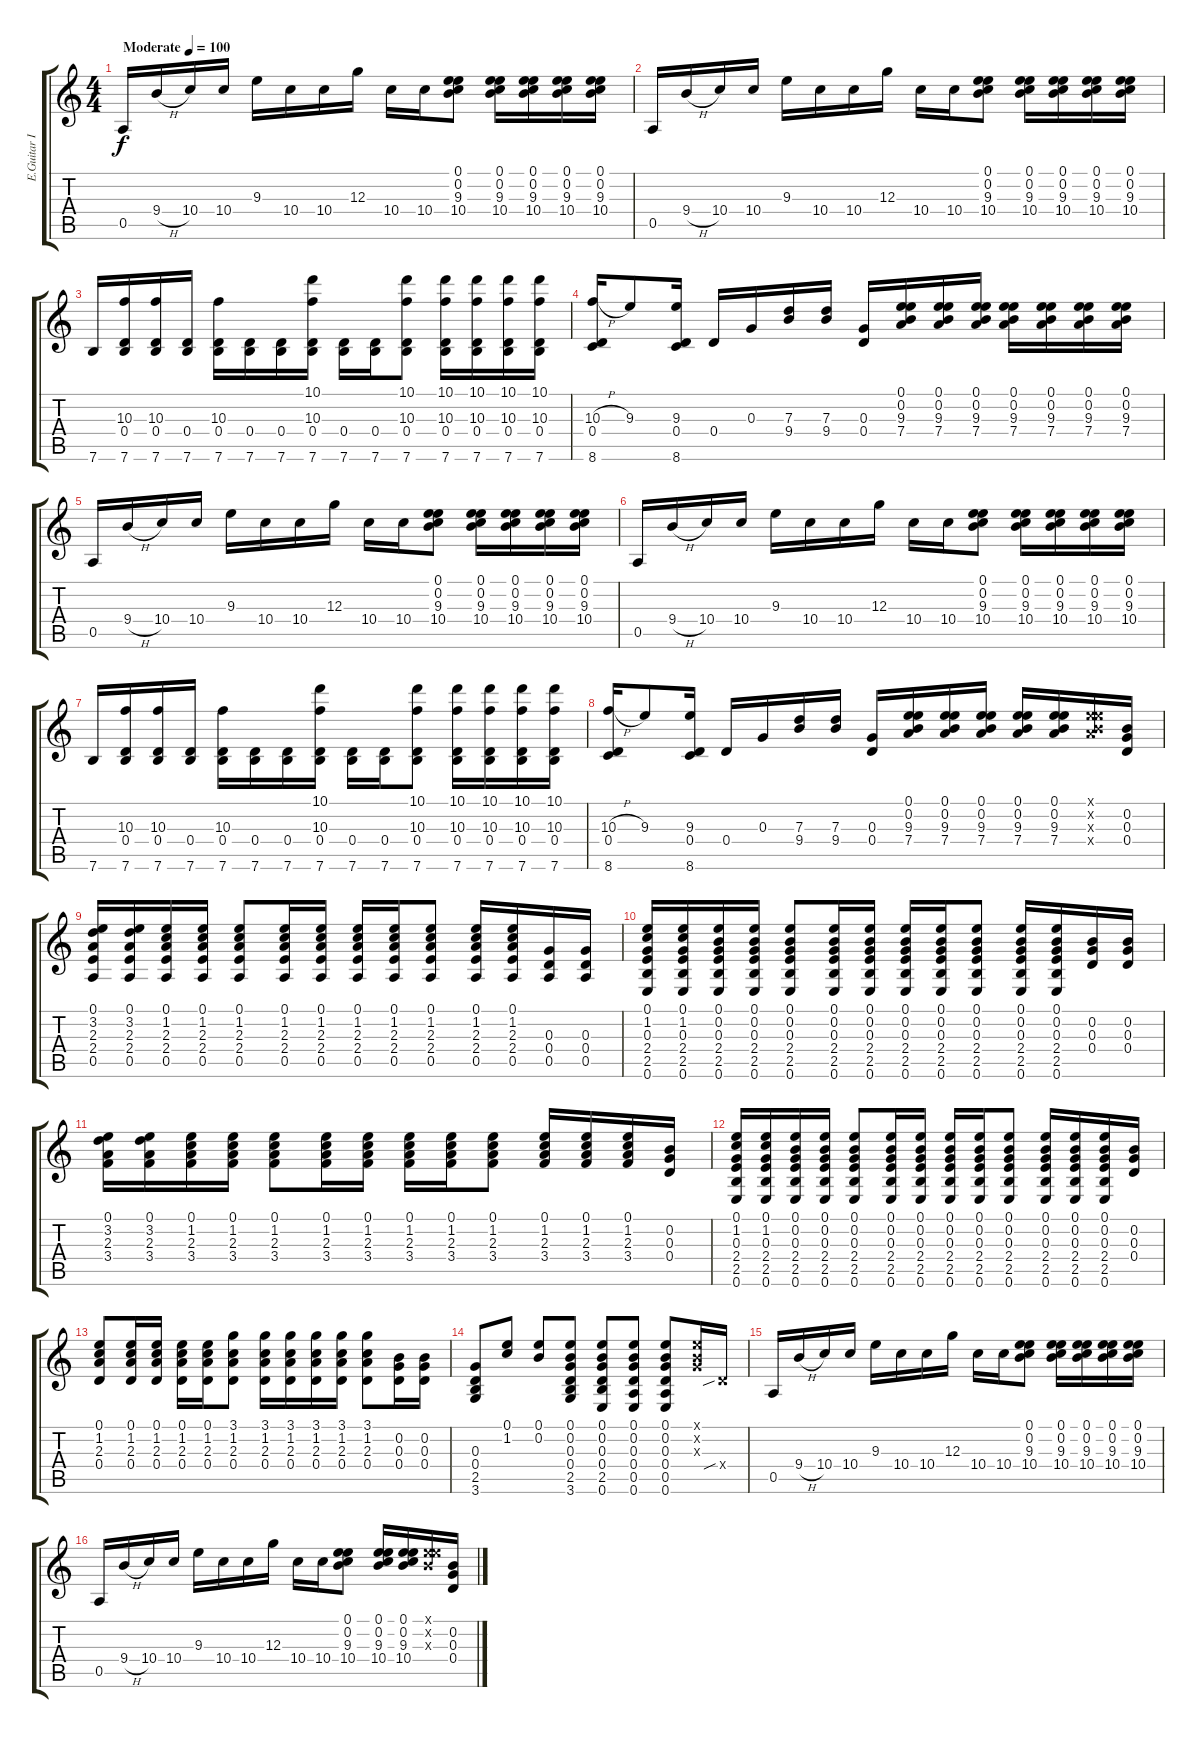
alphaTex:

\track ("E.Guitar II" "E.Guitar I") {instrument electricguitarjazz}
\staff {score tabs}
\tuning (E4 B3 G3 D3 A2 E2) {hide}
\ts (4 4)
\tempo (100 "Moderate")
\clef g2
\ks c
0.5.16{dy f instrument electricguitarjazz} 9.4{h}.16 10.4.16 10.4.16 9.3.16 10.4.16 10.4.16 12.3.16 10.4.16 10.4.16 (0.1 0.2 9.3 10.4).8 (0.1 0.2 9.3 10.4).16 (0.1 0.2 9.3 10.4).16 (0.1 0.2 9.3 10.4).16 (0.1 0.2 9.3 10.4).16 |
0.5.16 9.4{h}.16 10.4.16 10.4.16 9.3.16 10.4.16 10.4.16 12.3.16 10.4.16 10.4.16 (0.1 0.2 9.3 10.4).8 (0.1 0.2 9.3 10.4).16 (0.1 0.2 9.3 10.4).16 (0.1 0.2 9.3 10.4).16 (0.1 0.2 9.3 10.4).16 |
7.6.16 (10.3 0.4 7.6).16 (10.3 0.4 7.6).16 (0.4 7.6).16 (10.3 0.4 7.6).16 (0.4 7.6).16 (0.4 7.6).16 (10.1 10.3 0.4 7.6).16 (0.4 7.6).16 (0.4 7.6).16 (10.1 10.3 0.4 7.6).8 (10.1 10.3 0.4 7.6).16 (10.1 10.3 0.4 7.6).16 (10.1 10.3 0.4 7.6).16 (10.1 10.3 0.4 7.6).16 |
(10.3{h} 0.4 8.6).16 9.3.8 (9.3 0.4 8.6).16 0.4.16 0.3.16 (7.3 9.4).16 (7.3 9.4).16 (0.3 0.4).16 (0.1 0.2 9.3 7.4).16 (0.1 0.2 9.3 7.4).16 (0.1 0.2 9.3 7.4).16 (0.1 0.2 9.3 7.4).16 (0.1 0.2 9.3 7.4).16 (0.1 0.2 9.3 7.4).16 (0.1 0.2 9.3 7.4).16 |
0.5.16 9.4{h}.16 10.4.16 10.4.16 9.3.16 10.4.16 10.4.16 12.3.16 10.4.16 10.4.16 (0.1 0.2 9.3 10.4).8 (0.1 0.2 9.3 10.4).16 (0.1 0.2 9.3 10.4).16 (0.1 0.2 9.3 10.4).16 (0.1 0.2 9.3 10.4).16 |
0.5.16 9.4{h}.16 10.4.16 10.4.16 9.3.16 10.4.16 10.4.16 12.3.16 10.4.16 10.4.16 (0.1 0.2 9.3 10.4).8 (0.1 0.2 9.3 10.4).16 (0.1 0.2 9.3 10.4).16 (0.1 0.2 9.3 10.4).16 (0.1 0.2 9.3 10.4).16 |
7.6.16 (10.3 0.4 7.6).16 (10.3 0.4 7.6).16 (0.4 7.6).16 (10.3 0.4 7.6).16 (0.4 7.6).16 (0.4 7.6).16 (10.1 10.3 0.4 7.6).16 (0.4 7.6).16 (0.4 7.6).16 (10.1 10.3 0.4 7.6).8 (10.1 10.3 0.4 7.6).16 (10.1 10.3 0.4 7.6).16 (10.1 10.3 0.4 7.6).16 (10.1 10.3 0.4 7.6).16 |
(10.3{h} 0.4 8.6).16 9.3.8 (9.3 0.4 8.6).16 0.4.16 0.3.16 (7.3 9.4).16 (7.3 9.4).16 (0.3 0.4).16 (0.1 0.2 9.3 7.4).16 (0.1 0.2 9.3 7.4).16 (0.1 0.2 9.3 7.4).16 (0.1 0.2 9.3 7.4).16 (0.1 0.2 9.3 7.4).16 (0.1{x} 0.2{x} 9.3{x} 7.4{x}).16 (0.2 0.3 0.4).16 |
(0.1 3.2 2.3 2.4 0.5).16 (0.1 3.2 2.3 2.4 0.5).16 (0.1 1.2 2.3 2.4 0.5).16 (0.1 1.2 2.3 2.4 0.5).16 (0.1 1.2 2.3 2.4 0.5).8 (0.1 1.2 2.3 2.4 0.5).16 (0.1 1.2 2.3 2.4 0.5).16 (0.1 1.2 2.3 2.4 0.5).16 (0.1 1.2 2.3 2.4 0.5).16 (0.1 1.2 2.3 2.4 0.5).8 (0.1 1.2 2.3 2.4 0.5).16 (0.1 1.2 2.3 2.4 0.5).16 (0.3 0.4 0.5).16 (0.3 0.4 0.5).16 |
(0.1 1.2 0.3 2.4 2.5 0.6).16 (0.1 1.2 0.3 2.4 2.5 0.6).16 (0.1 0.2 0.3 2.4 2.5 0.6).16 (0.1 0.2 0.3 2.4 2.5 0.6).16 (0.1 0.2 0.3 2.4 2.5 0.6).8 (0.1 0.2 0.3 2.4 2.5 0.6).16 (0.1 0.2 0.3 2.4 2.5 0.6).16 (0.1 0.2 0.3 2.4 2.5 0.6).16 (0.1 0.2 0.3 2.4 2.5 0.6).16 (0.1 0.2 0.3 2.4 2.5 0.6).8 (0.1 0.2 0.3 2.4 2.5 0.6).16 (0.1 0.2 0.3 2.4 2.5 0.6).16 (0.2 0.3 0.4).16 (0.2 0.3 0.4).16 |
(0.1 3.2 2.3 3.4).16 (0.1 3.2 2.3 3.4).16 (0.1 1.2 2.3 3.4).16 (0.1 1.2 2.3 3.4).16 (0.1 1.2 2.3 3.4).8 (0.1 1.2 2.3 3.4).16 (0.1 1.2 2.3 3.4).16 (0.1 1.2 2.3 3.4).16 (0.1 1.2 2.3 3.4).16 (0.1 1.2 2.3 3.4).8 (0.1 1.2 2.3 3.4).16 (0.1 1.2 2.3 3.4).16 (0.1 1.2 2.3 3.4).16 (0.2 0.3 0.4).16 |
(0.1 1.2 0.3 2.4 2.5 0.6).16 (0.1 1.2 0.3 2.4 2.5 0.6).16 (0.1 0.2 0.3 2.4 2.5 0.6).16 (0.1 0.2 0.3 2.4 2.5 0.6).16 (0.1 0.2 0.3 2.4 2.5 0.6).8 (0.1 0.2 0.3 2.4 2.5 0.6).16 (0.1 0.2 0.3 2.4 2.5 0.6).16 (0.1 0.2 0.3 2.4 2.5 0.6).16 (0.1 0.2 0.3 2.4 2.5 0.6).16 (0.1 0.2 0.3 2.4 2.5 0.6).8 (0.1 0.2 0.3 2.4 2.5 0.6).16 (0.1 0.2 0.3 2.4 2.5 0.6).16 (0.1 0.2 0.3 2.4 2.5 0.6).16 (0.2 0.3 0.4).16 |
(0.1 1.2 2.3 0.4).8 (0.1 1.2 2.3 0.4).16 (0.1 1.2 2.3 0.4).16 (0.1 1.2 2.3 0.4).16 (0.1 1.2 2.3 0.4).16 (3.1 1.2 2.3 0.4).8 (3.1 1.2 2.3 0.4).16 (3.1 1.2 2.3 0.4).16 (3.1 1.2 2.3 0.4).16 (3.1 1.2 2.3 0.4).16 (3.1 1.2 2.3 0.4).8 (0.2 0.3 0.4).16 (0.2 0.3 0.4).16 |
(0.3 0.4 2.5 3.6).8 (0.1 1.2).8 (0.1 0.2).8 (0.1 0.2 0.3 0.4 2.5 3.6).8 (0.1 0.2 0.3 0.4 2.5 0.6).8 (0.1 0.2 0.3 0.4 0.5 0.6).8 (0.1 0.2 0.3 0.4 0.5 0.6).8 (0.1{x} 0.2{x} 0.3{x}).16 0.4{sib x}.16 |
0.5.16 9.4{h}.16 10.4.16 10.4.16 9.3.16 10.4.16 10.4.16 12.3.16 10.4.16 10.4.16 (0.1 0.2 9.3 10.4).8 (0.1 0.2 9.3 10.4).16 (0.1 0.2 9.3 10.4).16 (0.1 0.2 9.3 10.4).16 (0.1 0.2 9.3 10.4).16 |
0.5.16 9.4{h}.16 10.4.16 10.4.16 9.3.16 10.4.16 10.4.16 12.3.16 10.4.16 10.4.16 (0.1 0.2 9.3 10.4).8 (0.1 0.2 9.3 10.4).16 (0.1 0.2 9.3 10.4).16 (0.1{x} 0.2{x} 9.3{x}).16 (0.2 0.3 0.4).16
